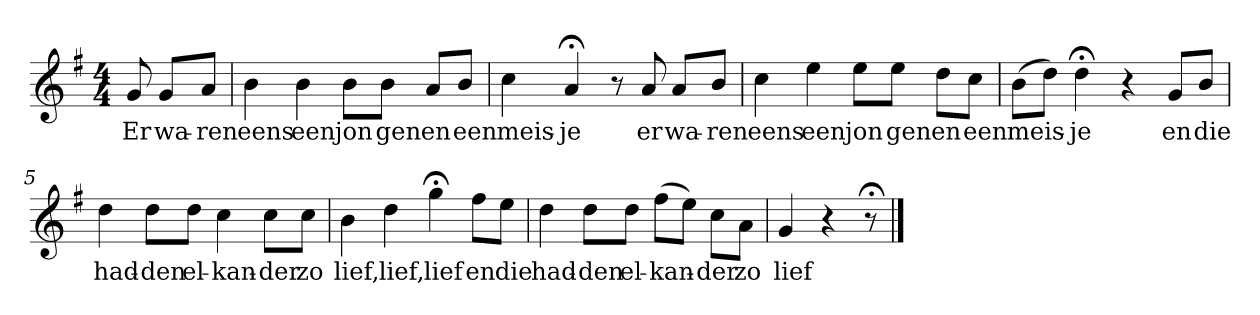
**kern	**text
*part1	*part1
*staff1	*staff1
*k[f#]	*
*G:	*
*M4/4	*
*MM120	*
=	=
8g	Er
8gL	wa-
8aJ	-ren
=1	=1
4b	eens
4b	een
8bL	jon
8bJ	gen
8aL	en
8bJ	een
=2	=2
4cc	meis-
4a;<	-je
8r	.
8a	er
8aL	wa-
8bJ	-ren
=3	=3
4cc	eens
4ee	een
8eeL	jon
8eeJ	gen
8ddL	en
8ccJ	een
=4	=4
(8bL	meis-
8ddJ)	.
4dd;<	-je
4r	.
8gL	en
8bJ	die
=5	=5
4dd	had-
8ddL	-den
8ddJ	el-
4cc	-kan-
8ccL	-der
8ccJ	zo
=6	=6
4b	lief,
4dd	lief,
4gg;<	lief
8ff#L	en
8eeJ	die
=7	=7
4dd	had-
8ddL	-den
8ddJ	el-
(8ff#L	-kan-
8eeJ)	.
8ccL	-der
8aJ	zo
=8	=8
4g	lief
4r	.
8r;<	.
==	==
*-	*-
